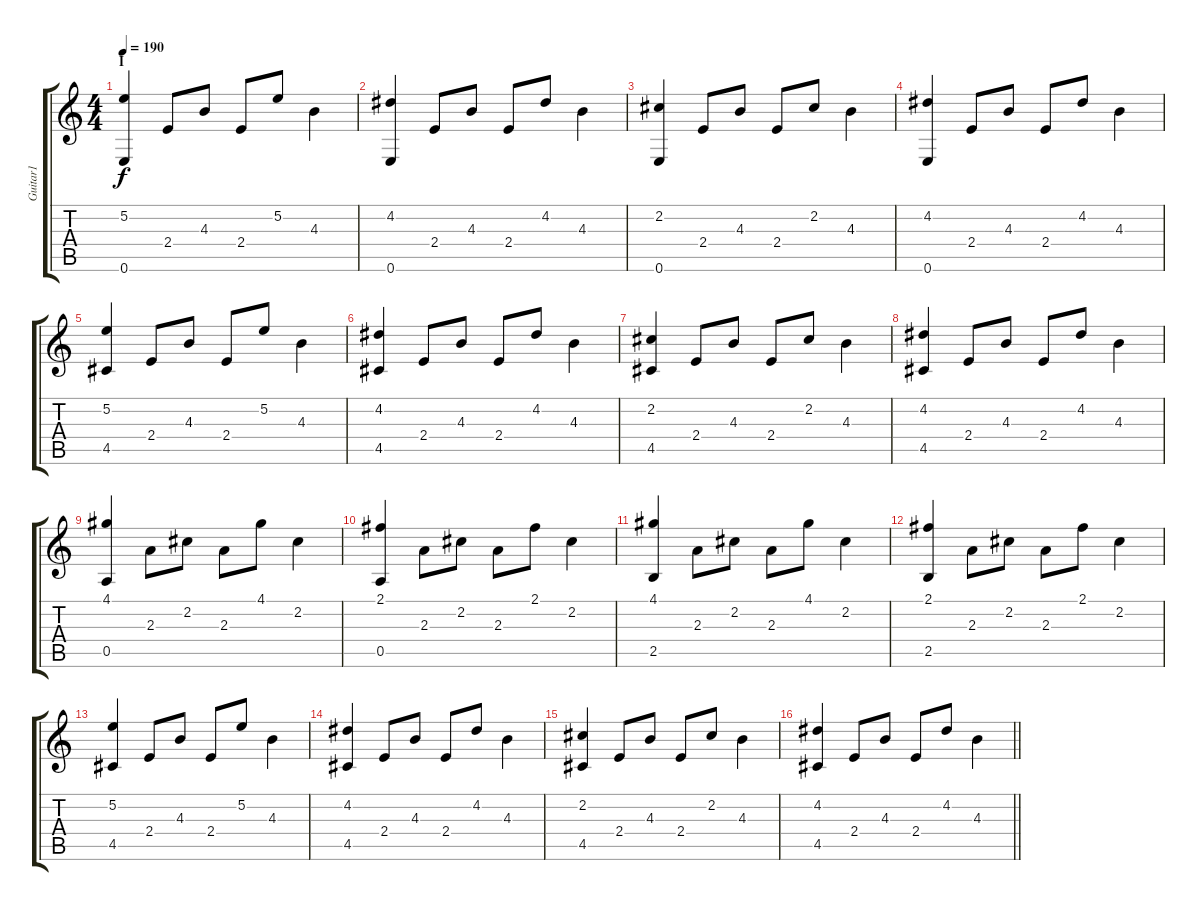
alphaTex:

\track ("Guitar1" "Guitar1") {instrument acousticguitarsteel}
\staff {score tabs}
\tuning (E4 B3 G3 D3 A2 E2) {hide}
\ts (4 4)
\section ("" "I")
\tempo 190
\clef g2
\ks c
(5.2 0.6).4{dy f} 2.4.8 4.3.8 2.4.8 5.2.8 4.3.4 |
(4.2 0.6).4 2.4.8 4.3.8 2.4.8 4.2.8 4.3.4 |
(2.2 0.6).4 2.4.8 4.3.8 2.4.8 2.2.8 4.3.4 |
(4.2 0.6).4 2.4.8 4.3.8 2.4.8 4.2.8 4.3.4 |
(5.2 4.5).4 2.4.8 4.3.8 2.4.8 5.2.8 4.3.4 |
(4.2 4.5).4 2.4.8 4.3.8 2.4.8 4.2.8 4.3.4 |
(2.2 4.5).4 2.4.8 4.3.8 2.4.8 2.2.8 4.3.4 |
(4.2 4.5).4 2.4.8 4.3.8 2.4.8 4.2.8 4.3.4 |
(4.1 0.5).4 2.3.8 2.2.8 2.3.8 4.1.8 2.2.4 |
(2.1 0.5).4 2.3.8 2.2.8 2.3.8 2.1.8 2.2.4 |
(4.1 2.5).4 2.3.8 2.2.8 2.3.8 4.1.8 2.2.4 |
(2.1 2.5).4 2.3.8 2.2.8 2.3.8 2.1.8 2.2.4 |
(5.2 4.5).4 2.4.8 4.3.8 2.4.8 5.2.8 4.3.4 |
(4.2 4.5).4 2.4.8 4.3.8 2.4.8 4.2.8 4.3.4 |
(2.2 4.5).4 2.4.8 4.3.8 2.4.8 2.2.8 4.3.4 |
\barLineRight lightlight
(4.2 4.5).4 2.4.8 4.3.8 2.4.8 4.2.8 4.3.4
